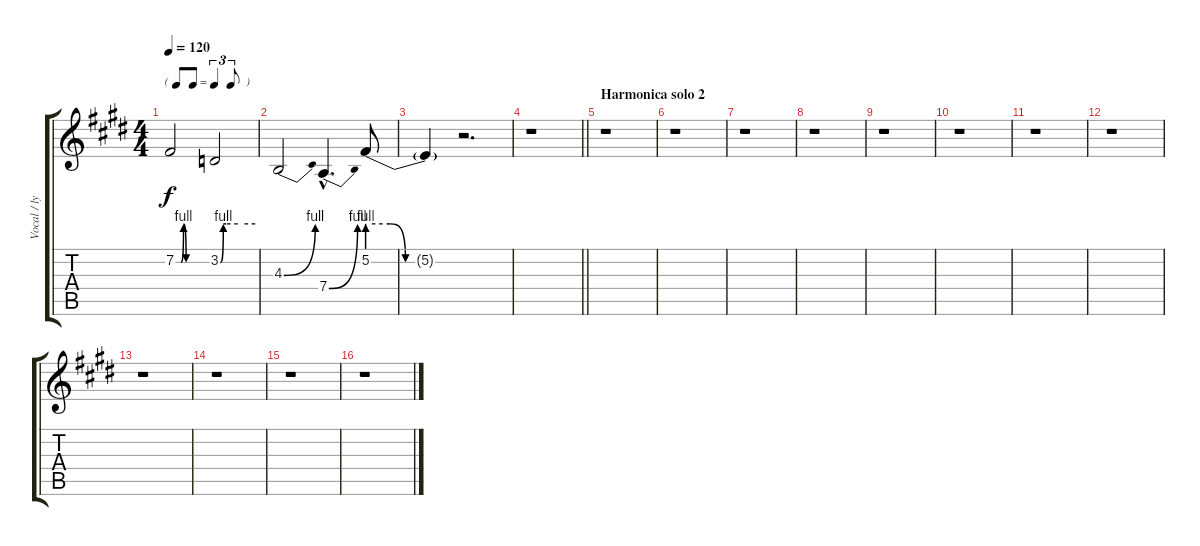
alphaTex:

\track ("Vocal / lyrics" "Vocal / ly") {instrument shakuhachi}
\staff {score tabs}
\tuning (E4 B3 G3 D3 A2 E2) {hide}
\ts (4 4)
\tf triplet8th
\tempo 120
\clef g2
\ks e
7.2{be (custom 0 0 10 0 15 4 20 0 30 0 45 0 60 0)}.2{dy f} 3.2{be (custom 0 0 5 4 10 4 30 4 60 4)}.2 |
4.3{be (bend 0 0 60 4)}.2 7.4{be (bend 0 0 60 4) hac}.4{d} 5.2{be (custom 0 4 10 4 15 4 25 0 40 0 60 0)}.8 |
5.2{t}.4 r.2{d} |
\barLineRight lightlight
r.1 |
\section ("" "Harmonica solo 2")
r.1 |
r.1 |
r.1 |
r.1 |
r.1 |
r.1 |
r.1 |
r.1 |
r.1 |
r.1 |
r.1 |
r.1
